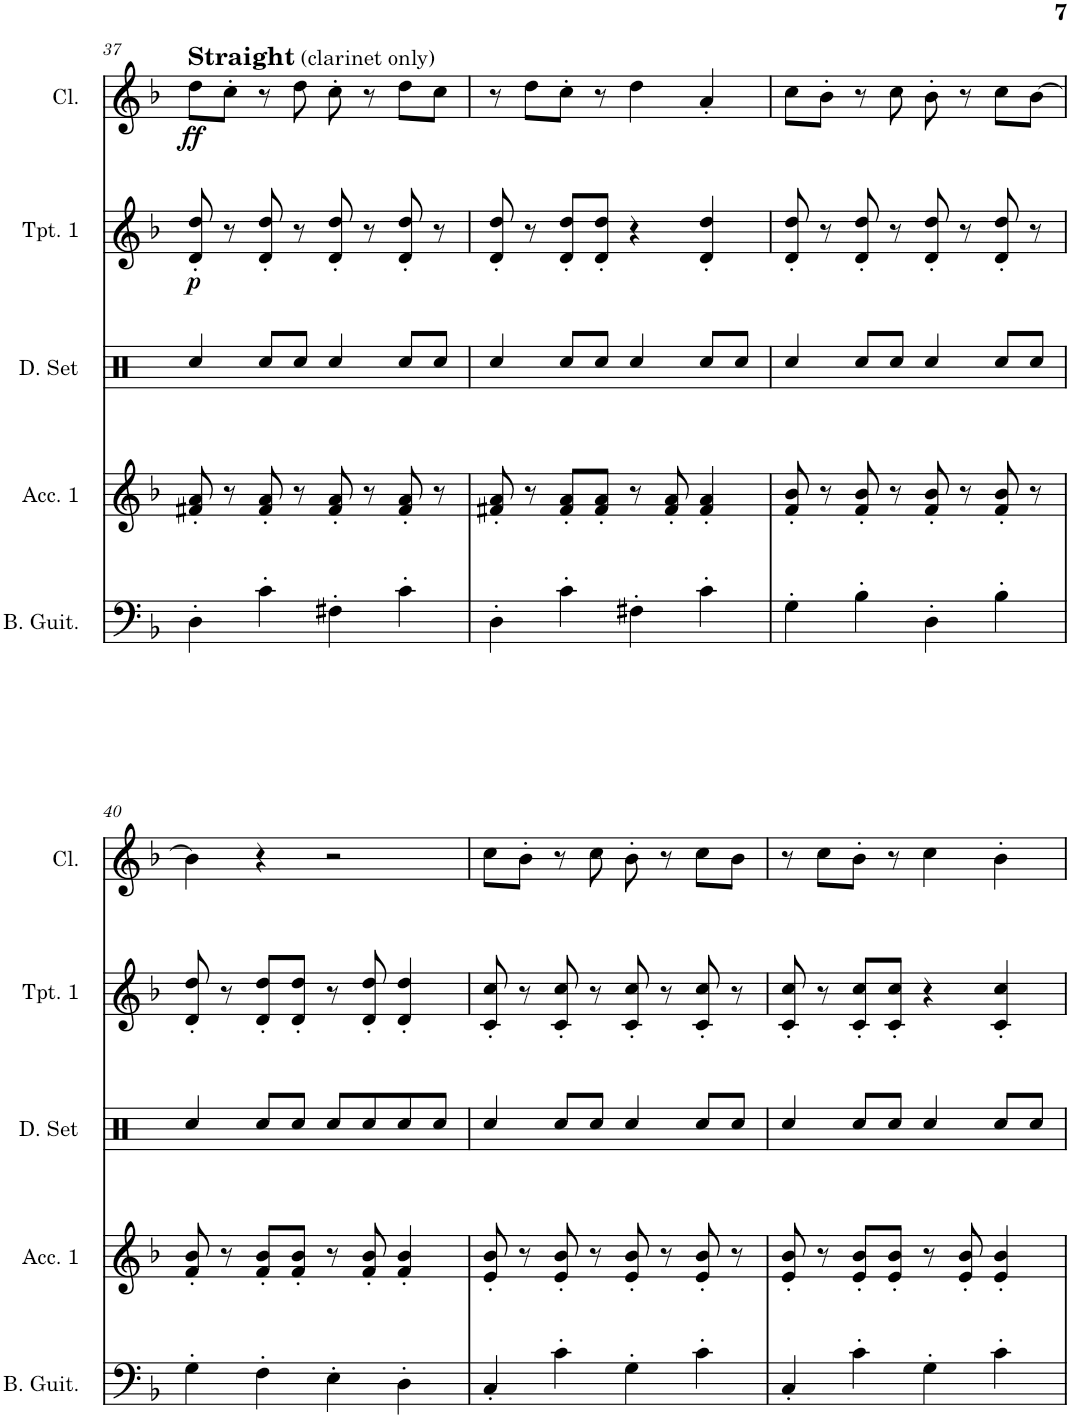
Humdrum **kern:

**kern	**kern	**kern	**kern	**dynam	**kern	**dynam
*part5	*part4	*part3	*part2	*part2	*part1	*part1
*staff5	*staff4	*staff3	*staff2	*staff2	*staff1	*staff1
*I"Bass Guitar	*I"Accordion 1	*I"Drumset	*I"Trumpet 1	*	*I"Clarinet	*
*I'B. Guit.	*I'Acc. 1	*I'D. Set	*I'Tpt. 1	*	*I'Cl.	*
!!LO:PB:g=z
*clefF4	*clefG2	*clefX	*clefG2	*	*clefG2	*
*Trd7c12	*	*	*Trd1c2	*	*Trd1c2	*
*k[b-]	*k[b-]	*k[]	*k[b-]	*	*k[b-]	*
*M2/2	*M2/2	*M2/2	*M2/2	*	*M2/2	*
*met(c|)	*met(c|)	*met(c|)	*met(c|)	*	*met(c|)	*
=37	=37	=37	=37	=37	=37	=37
!	!	!	!	!	!LO:TX:a:B:t=Straight	!
!	!	!	!	!	!LO:TX:a:t=(clarinet only)	!
!	!	!	!	!LO:DY:b	!	!LO:DY:b
4D'\	8f#X/' 8a/'	4Rcc/	8d/' 8dd/'	p	8dd\L	ff
.	8r	.	8r	.	8cc'\J	.
4c'\	8f#/' 8a/'	8Rcc/L	8d/' 8dd/'	.	8r	.
.	8r	8Rcc/J	8r	.	8dd\	.
4F#X'\	8f#/' 8a/'	4Rcc/	8d/' 8dd/'	.	8cc'\	.
.	8r	.	8r	.	8r	.
4c'\	8f#/' 8a/'	8Rcc/L	8d/' 8dd/'	.	8dd\L	.
.	8r	8Rcc/J	8r	.	8cc\J	.
=38	=38	=38	=38	=38	=38	=38
4D'\	8f#X/' 8a/'	4Rcc/	8d/' 8dd/'	.	8r	.
.	8r	.	8r	.	8dd\L	.
4c'\	8f#/' 8a/'L	8Rcc/L	8d/' 8dd/'L	.	8cc'\J	.
.	8f#/' 8a/'J	8Rcc/J	8d/' 8dd/'J	.	8r	.
4F#X'\	8r	4Rcc/	4r	.	4dd\	.
.	8f#/' 8a/'	.	.	.	.	.
4c'\	4f#/' 4a/'	8Rcc/L	4d/' 4dd/'	.	4a'/	.
.	.	8Rcc/J	.	.	.	.
=39	=39	=39	=39	=39	=39	=39
4G'\	8f/' 8b-/'	4Rcc/	8d/' 8dd/'	.	8cc\L	.
.	8r	.	8r	.	8b-'\J	.
4B-'\	8f/' 8b-/'	8Rcc/L	8d/' 8dd/'	.	8r	.
.	8r	8Rcc/J	8r	.	8cc\	.
4D'\	8f/' 8b-/'	4Rcc/	8d/' 8dd/'	.	8b-'\	.
.	8r	.	8r	.	8r	.
4B-'\	8f/' 8b-/'	8Rcc/L	8d/' 8dd/'	.	8cc\L	.
.	8r	8Rcc/J	8r	.	[8b-\J	.
!!LO:LB:g=z
=40	=40	=40	=40	=40	=40	=40
4G'\	8f/' 8b-/'	4Rcc/	8d/' 8dd/'	.	4b-\]	.
.	8r	.	8r	.	.	.
4F'\	8f/' 8b-/'L	8Rcc/L	8d/' 8dd/'L	.	4r	.
.	8f/' 8b-/'J	8Rcc/J	8d/' 8dd/'J	.	.	.
4E'\	8r	8Rcc/L	8r	.	2r	.
.	8f/' 8b-/'	8Rcc/	8d/' 8dd/'	.	.	.
4D'\	4f/' 4b-/'	8Rcc/	4d/' 4dd/'	.	.	.
.	.	8Rcc/J	.	.	.	.
=41	=41	=41	=41	=41	=41	=41
4C'/	8e/' 8b-/'	4Rcc/	8c/' 8cc/'	.	8cc\L	.
.	8r	.	8r	.	8b-'\J	.
4c'\	8e/' 8b-/'	8Rcc/L	8c/' 8cc/'	.	8r	.
.	8r	8Rcc/J	8r	.	8cc\	.
4G'\	8e/' 8b-/'	4Rcc/	8c/' 8cc/'	.	8b-'\	.
.	8r	.	8r	.	8r	.
4c'\	8e/' 8b-/'	8Rcc/L	8c/' 8cc/'	.	8cc\L	.
.	8r	8Rcc/J	8r	.	8b-\J	.
=42	=42	=42	=42	=42	=42	=42
4C'/	8e/' 8b-/'	4Rcc/	8c/' 8cc/'	.	8r	.
.	8r	.	8r	.	8cc\L	.
4c'\	8e/' 8b-/'L	8Rcc/L	8c/' 8cc/'L	.	8b-'\J	.
.	8e/' 8b-/'J	8Rcc/J	8c/' 8cc/'J	.	8r	.
4G'\	8r	4Rcc/	4r	.	4cc\	.
.	8e/' 8b-/'	.	.	.	.	.
4c'\	4e/' 4b-/'	8Rcc/L	4c/' 4cc/'	.	4b-'\	.
.	.	8Rcc/J	.	.	.	.
=	=	=	=	=	=	=
*-	*-	*-	*-	*-	*-	*-
